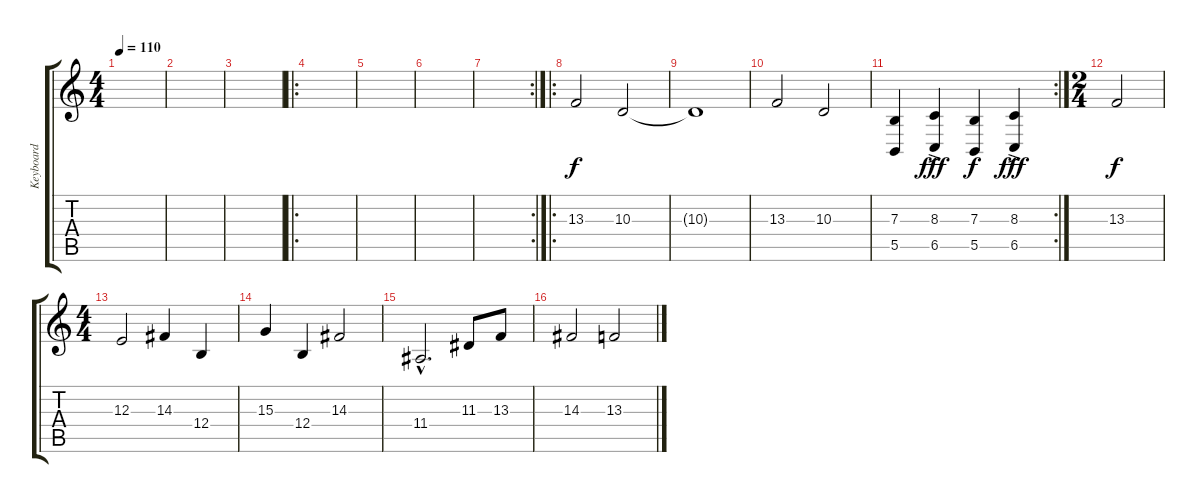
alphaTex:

\track ("Keyboard" "Keyboard") {instrument choiraahs}
\staff {score tabs}
\tuning (C4 Ab3 E3 B2 Gb2 Db2) {hide}
\ts (4 4)
\tempo 110
\clef g2
\ks c
|
|
|
\ro
|
|
|
\rc 2
|
\ro
13.3.2 10.3.2 |
10.3{t}.1 |
13.3.2 10.3.2 |
\rc 2
(7.3 5.5).4 (8.3{ac} 6.5{ac}).4{dy fff} (7.3 5.5).4{dy f} (8.3{ac} 6.5{ac}).4{dy fff} |
\ts (2 4)
13.3.2{dy f} |
\ts (4 4)
12.3.2 14.3.4 12.4.4 |
15.3.4 12.4.4 14.3.2 |
11.4{hac}.2{d} 11.3.8 13.3.8 |
14.3.2 13.3.2
